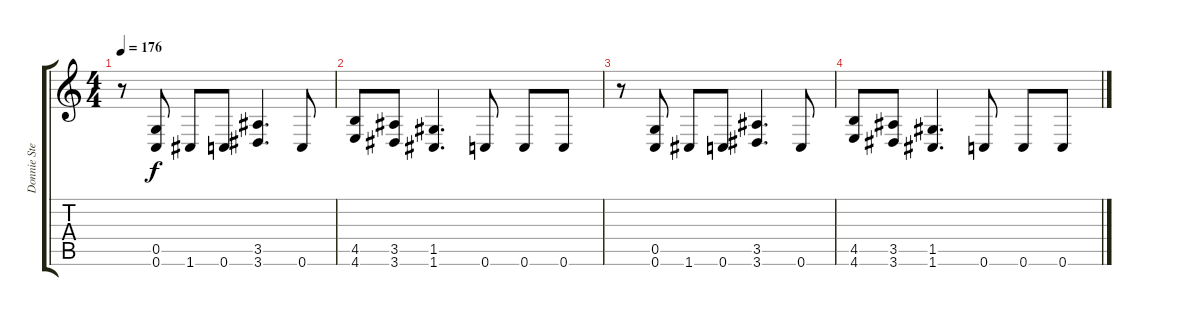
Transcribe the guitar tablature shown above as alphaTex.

\track ("Donnie Steele" "Donnie Ste") {instrument distortionguitar}
\staff {score tabs}
\tuning (D4 A3 F3 C3 G2 C2) {hide}
\ts (4 4)
\tempo 176
\clef g2
\ks c
r.8{dy f} (0.5 0.6).8 1.6.8 0.6.8 (3.5 3.6).4{d} 0.6.8 |
(4.5 4.6).8 (3.5 3.6).8 (1.5 1.6).4{d} 0.6.8 0.6.8 0.6.8 |
r.8 (0.5 0.6).8 1.6.8 0.6.8 (3.5 3.6).4{d} 0.6.8 |
(4.5 4.6).8 (3.5 3.6).8 (1.5 1.6).4{d} 0.6.8 0.6.8 0.6.8
